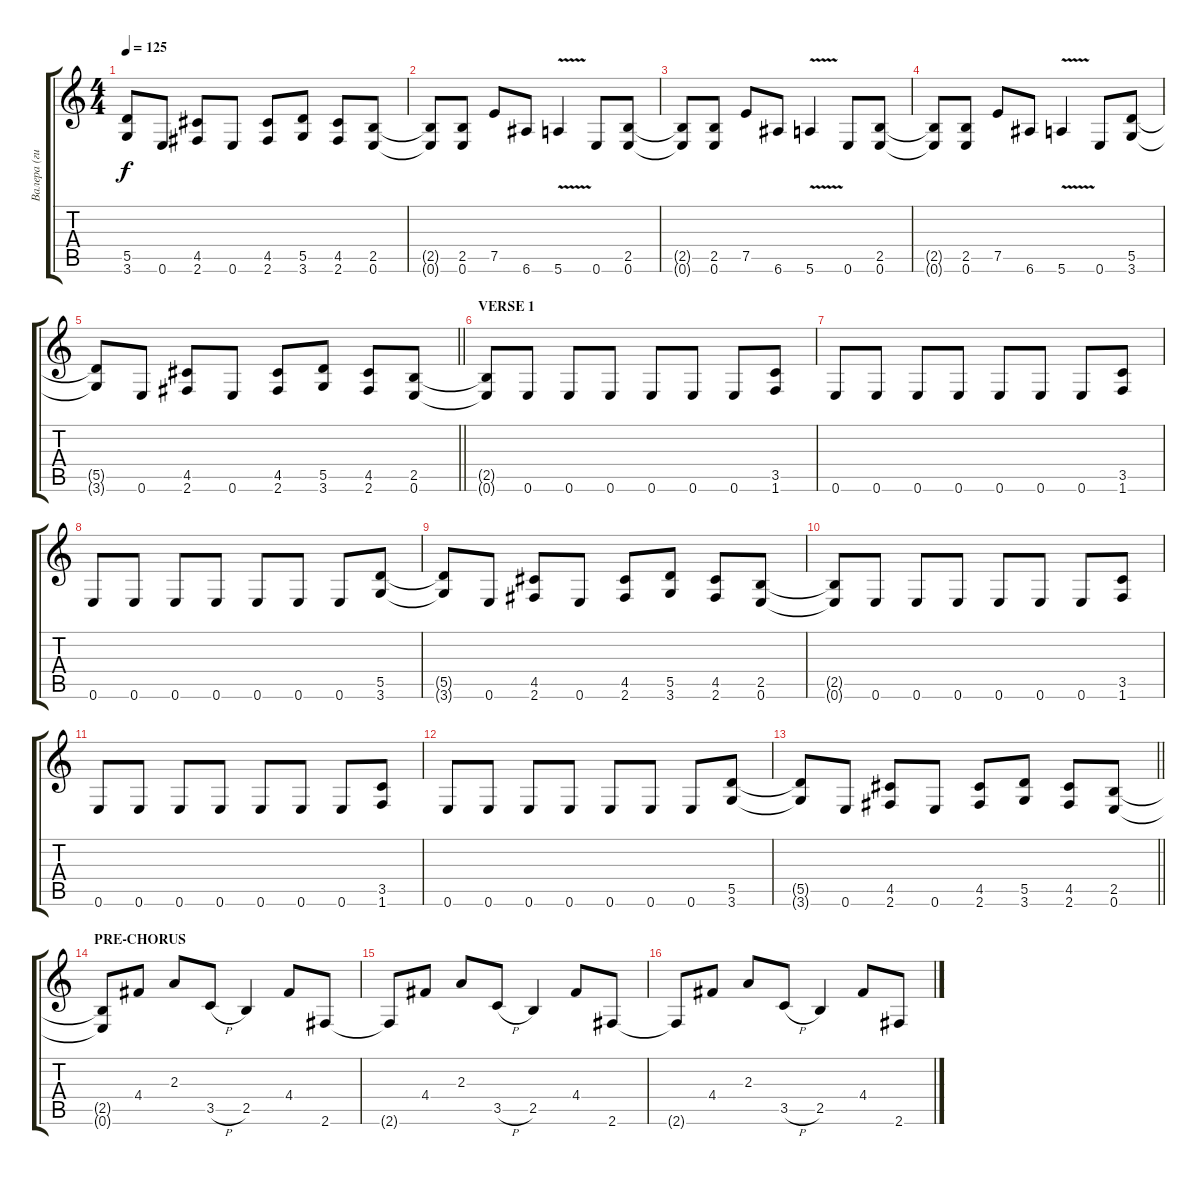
\track ("Валера (гитара)" "Валера (ги") {instrument distortionguitar}
\staff {score tabs}
\tuning (E4 B3 G3 D3 A2 E2) {hide}
\ts (4 4)
\tempo 125
\clef g2
\ks c
(5.5{t} 3.6{t}).8{dy f} 0.6.8 (4.5 2.6).8 0.6.8 (4.5 2.6).8 (5.5 3.6).8 (4.5 2.6).8 (2.5 0.6).8 |
(2.5{t} 0.6{t}).8 (2.5 0.6).8 7.5.8 6.6.8 5.6{v}.4 0.6.8 (2.5 0.6).8 |
(2.5{t} 0.6{t}).8 (2.5 0.6).8 7.5.8 6.6.8 5.6{v}.4 0.6.8 (2.5 0.6).8 |
(2.5{t} 0.6{t}).8 (2.5 0.6).8 7.5.8 6.6.8 5.6{v}.4 0.6.8 (5.5 3.6).8 |
\barLineRight lightlight
(5.5{t} 3.6{t}).8 0.6.8 (4.5 2.6).8 0.6.8 (4.5 2.6).8 (5.5 3.6).8 (4.5 2.6).8 (2.5 0.6).8 |
\section ("" "VERSE 1")
(2.5{t} 0.6{t}).8 0.6.8 0.6.8 0.6.8 0.6.8 0.6.8 0.6.8 (3.5 1.6).8 |
0.6.8 0.6.8 0.6.8 0.6.8 0.6.8 0.6.8 0.6.8 (3.5 1.6).8 |
0.6.8 0.6.8 0.6.8 0.6.8 0.6.8 0.6.8 0.6.8 (5.5 3.6).8 |
(5.5{t} 3.6{t}).8 0.6.8 (4.5 2.6).8 0.6.8 (4.5 2.6).8 (5.5 3.6).8 (4.5 2.6).8 (2.5 0.6).8 |
(2.5{t} 0.6{t}).8 0.6.8 0.6.8 0.6.8 0.6.8 0.6.8 0.6.8 (3.5 1.6).8 |
0.6.8 0.6.8 0.6.8 0.6.8 0.6.8 0.6.8 0.6.8 (3.5 1.6).8 |
0.6.8 0.6.8 0.6.8 0.6.8 0.6.8 0.6.8 0.6.8 (5.5 3.6).8 |
\barLineRight lightlight
(5.5{t} 3.6{t}).8 0.6.8 (4.5 2.6).8 0.6.8 (4.5 2.6).8 (5.5 3.6).8 (4.5 2.6).8 (2.5 0.6).8 |
\section ("" "PRE-CHORUS")
(2.5{t} 0.6{t}).8 4.4.8 2.3.8 3.5{h}.8 2.5.4 4.4.8 2.6.8 |
2.6{t}.8 4.4.8 2.3.8 3.5{h}.8 2.5.4 4.4.8 2.6.8 |
2.6{t}.8 4.4.8 2.3.8 3.5{h}.8 2.5.4 4.4.8 2.6.8
